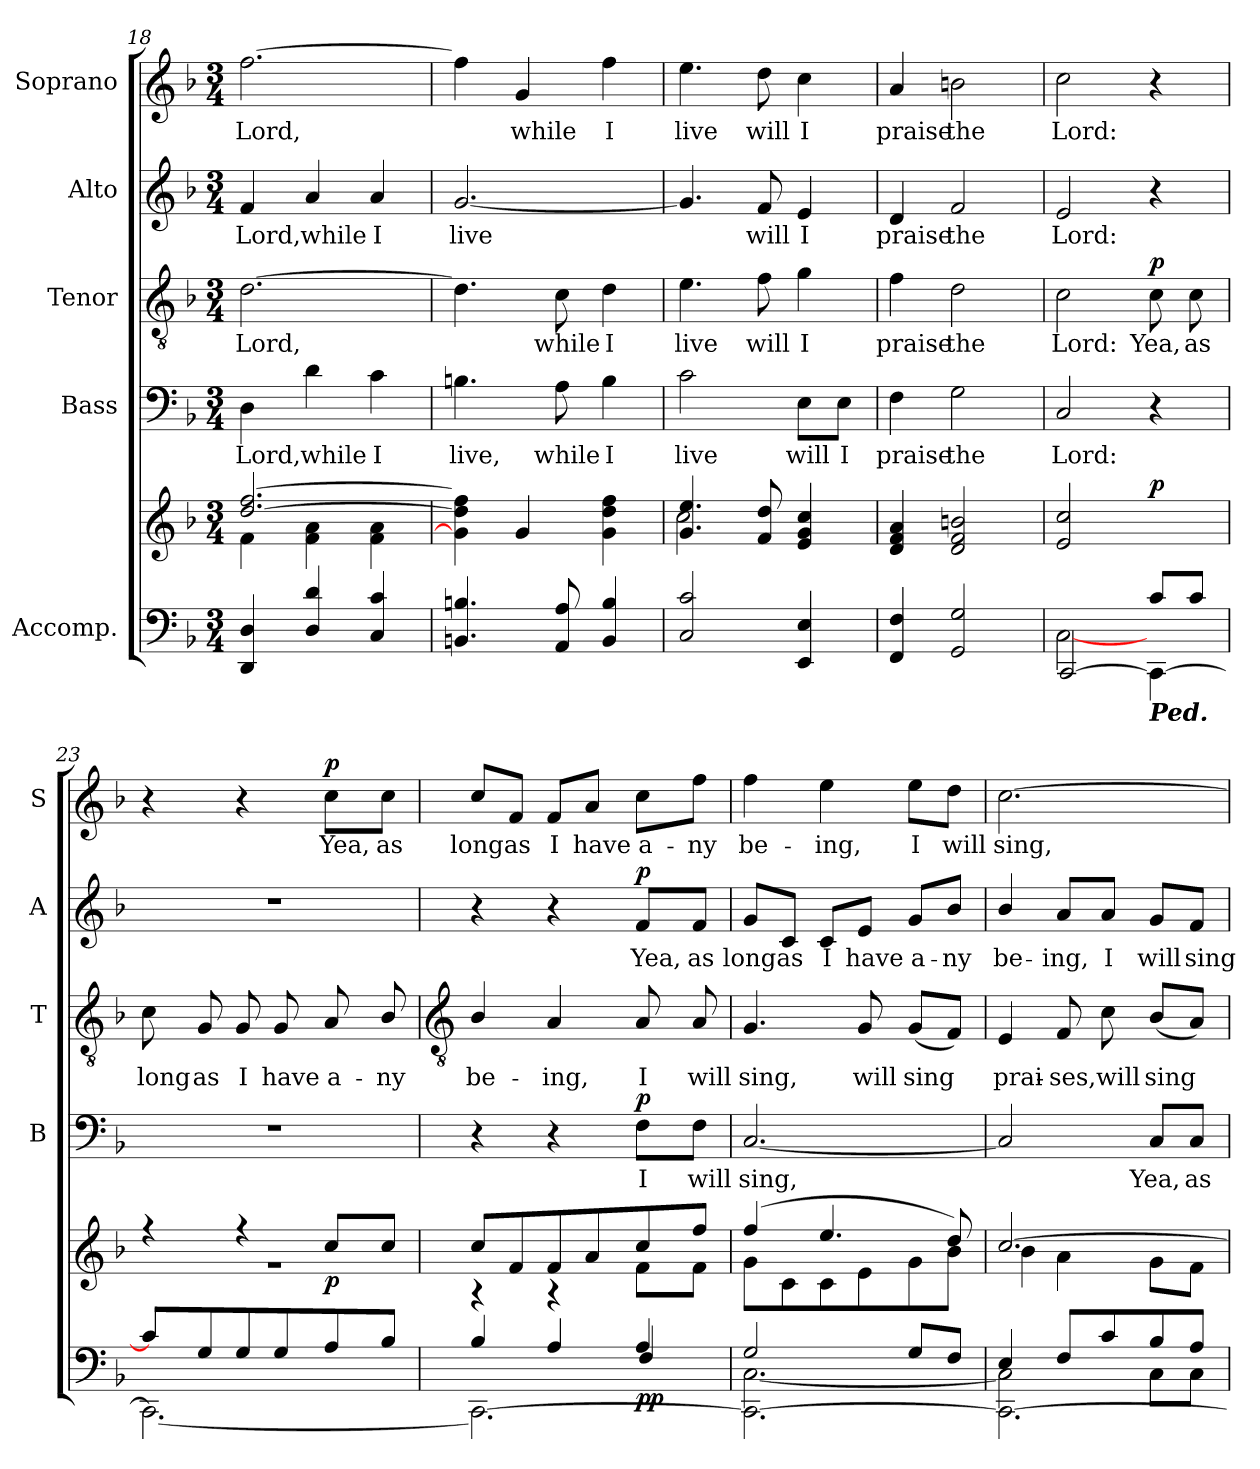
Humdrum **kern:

**kern	**kern	**dynam	**kern	**text	**dynam	**kern	**text	**dynam	**kern	**text	**dynam	**kern	**text	**dynam
*part5	*part5	*part5	*part4	*part4	*part4	*part3	*part3	*part3	*part2	*part2	*part2	*part1	*part1	*part1
*staff6	*staff5	*staff5/6	*staff4	*staff4	*staff4	*staff3	*staff3	*staff3	*staff2	*staff2	*staff2	*staff1	*staff1	*staff1
*I"Accomp.	*	*	*I"Bass	*	*	*I"Tenor	*	*	*I"Alto	*	*	*I"Soprano	*	*
*	*	*	*I'B	*	*	*I'T	*	*	*I'A	*	*	*I'S	*	*
!!LO:LB:g=z
*clefF4	*clefG2	*	*clefF4	*	*	*clefGv2	*	*	*clefG2	*	*	*clefG2	*	*
*k[b-]	*k[b-]	*	*k[b-]	*	*	*k[b-]	*	*	*k[b-]	*	*	*k[b-]	*	*
*F:	*F:	*	*F:	*	*	*F:	*	*	*F:	*	*	*F:	*	*
*M3/4	*M3/4	*	*M3/4	*	*	*M3/4	*	*	*M3/4	*	*	*M3/4	*	*
=18	=18	=18	=18	=18	=18	=18	=18	=18	=18	=18	=18	=18	=18	=18
*^	*	*	*	*	*	*	*	*	*	*	*	*	*	*
!	!LO:N:vis=1	!	!	!	!LO:LY:b	!	!	!LO:LY:b	!	!	!LO:LY:b	!	!	!LO:LY:b	!
*	*	*^	*	*	*	*	*	*	*	*	*	*	*	*	*
4DD 4D	2.ryy	[2.dd [2.ff	4f\	.	4D	Lord,	.	[2.d	Lord,	.	4f	Lord,	.	[2.ff	Lord,	.
!	!	!	!	!	!	!LO:LY:b	!	!	!	!	!	!LO:LY:b	!	!	!	!
4D 4d	.	.	4f\ 4a\	.	4d	while	.	.	.	.	4a	while	.	.	.	.
!	!	!	!	!	!	!LO:LY:b	!	!	!	!	!	!LO:LY:b	!	!	!	!
4C 4c	.	.	4f\ 4a\	.	4c	I	.	.	.	.	4a	I	.	.	.	.
=19	=19	=19	=19	=19	=19	=19	=19	=19	=19	=19	=19	=19	=19	=19	=19	=19
!	!LO:N:vis=1	!	!	!	!	!LO:LY:b	!	!	!	!	!	!LO:LY:b	!	!	!	!
4.BBn 4.Bn	2.ryy	4g] 4dd] 4ff]	4ryy	.	4.Bn	live,	.	4.d]	.	.	[2.g	live	.	4ff]	.	.
!	!	!	!	!	!	!	!	!	!	!	!	!	!	!	!LO:LY:b	!
.	.	4g	4ryy	.	.	.	.	.	.	.	.	.	.	4g	while	.
!	!	!	!	!	!	!LO:LY:b	!	!	!LO:LY:b	!	!	!	!	!	!	!
8AA 8A	.	.	.	.	8A	while	.	8c	while	.	.	.	.	.	.	.
!	!	!	!	!	!	!LO:LY:b	!	!	!LO:LY:b	!	!	!	!	!	!LO:LY:b	!
4BB 4B	.	4g 4dd 4ff	4ryy	.	4B	I	.	4d	I	.	.	.	.	4ff	I	.
=20	=20	=20	=20	=20	=20	=20	=20	=20	=20	=20	=20	=20	=20	=20	=20	=20
!	!LO:N:vis=1	!	!	!	!	!LO:LY:b	!	!	!LO:LY:b	!	!	!	!	!	!LO:LY:b	!
2C 2c	2.ryy	4.g/ 4.ee/	2cc\	.	2c	live	.	4.e	live	.	4.g]	.	.	4.ee	live	.
!	!	!	!	!	!	!	!	!	!LO:LY:b	!	!	!LO:LY:b	!	!	!LO:LY:b	!
.	.	8f/ 8dd/	.	.	.	.	.	8f	will	.	8f	will	.	8dd	will	.
!	!	!	!	!	!	!LO:LY:b	!	!	!LO:LY:b	!	!	!LO:LY:b	!	!	!LO:LY:b	!
4EE 4E	.	4e 4g 4cc	4ryy	.	8E\L	will	.	4g	I	.	4e	I	.	4cc	I	.
!	!	!	!	!	!	!LO:LY:b	!	!	!	!	!	!	!	!	!	!
.	.	.	.	.	8E\J	I	.	.	.	.	.	.	.	.	.	.
=21	=21	=21	=21	=21	=21	=21	=21	=21	=21	=21	=21	=21	=21	=21	=21	=21
!	!LO:N:vis=1	!	!LO:N:vis=1	!	!	!LO:LY:b	!	!	!LO:LY:b	!	!	!LO:LY:b	!	!	!LO:LY:b	!
4FF 4F	2.ryy	4d 4f 4a	2.ryy	.	4F	praise	.	4f	praise	.	4d	praise	.	4a	praise	.
!	!	!	!	!	!	!LO:LY:b	!	!	!LO:LY:b	!	!	!LO:LY:b	!	!	!LO:LY:b	!
2GG 2G	.	2d 2f 2bn	.	.	2G	the	.	2d	the	.	2f	the	.	2bn	the	.
=22	=22	=22	=22	=22	=22	=22	=22	=22	=22	=22	=22	=22	=22	=22	=22	=22
*	*^	*	*	*	*	*	*	*	*	*	*	*	*	*	*	*
!	!	!	!	!LO:N:vis=1	!	!	!LO:LY:b	!	!	!LO:LY:b	!	!	!LO:LY:b	!	!	!LO:LY:b	!
2ryy	[2C	[2CC/	2e 2cc	2.ryy	.	2C	Lord:	.	2c	Lord:	.	2e	Lord:	.	2cc	Lord:	.
!LO:TX:b:Bi:t=Ped.	!	!	!	!	!	!	!	!	!	!	!	!	!	!	!	!	!
!	!	!	!	!	!LO:DY:a	!	!	!	!	!LO:LY:b	!LO:DY:b	!	!	!	!	!	!
8c/L	4ryy	4CC\_	4ryy	.	p	4r	.	.	8c	Yea,	p	4r	.	.	4r	.	.
!	!	!	!	!	!	!	!	!	!	!LO:LY:b	!	!	!	!	!	!	!
8c/J	.	.	.	.	.	.	.	.	8c	as	.	.	.	.	.	.	.
*	*v	*v	*	*	*	*	*	*	*	*	*	*	*	*	*	*	*
=23	=23	=23	=23	=23	=23	=23	=23	=23	=23	=23	=23	=23	=23	=23	=23	=23
!	!	!	!LO:N:vis=1	!	!LO:N:vis=1	!	!	!	!LO:LY:b	!	!LO:N:vis=1	!	!	!	!	!
8c/L]	2.CC\_	4r	2.r	.	2.r	.	.	8c	long	.	2.r	.	.	4r	.	.
!	!	!	!	!	!	!	!	!	!LO:LY:b	!	!	!	!	!	!	!
8G/	.	.	.	.	.	.	.	8G	as	.	.	.	.	.	.	.
!	!	!	!	!	!	!	!	!	!LO:LY:b	!	!	!	!	!	!	!
8G/	.	4r	.	.	.	.	.	8G	I	.	.	.	.	4r	.	.
!	!	!	!	!	!	!	!	!	!LO:LY:b	!	!	!	!	!	!	!
8G/	.	.	.	.	.	.	.	8G	have	.	.	.	.	.	.	.
!	!	!	!	!LO:DY:b	!	!	!	!	!LO:LY:b	!	!	!	!	!	!LO:LY:b	!LO:DY:b
8A/	.	8cc/L	.	p	.	.	.	8A	a-	.	.	.	.	8cc\L	Yea,	p
!	!	!	!	!	!	!	!	!	!LO:LY:b	!	!	!	!	!	!LO:LY:b	!
8B-/J	.	8ccJ	.	.	.	.	.	8B-/	-ny	.	.	.	.	8cc\J	as	.
*v	*v	*	*	*	*	*	*	*	*	*	*	*	*	*	*	*
!!LO:LB:g=z
=24	=24	=24	=24	=24	=24	=24	=24	=24	=24	=24	=24	=24	=24	=24	=24
*	*	*	*	*	*	*	*clefGv2	*	*	*	*	*	*	*	*
*^	*	*	*	*	*	*	*	*	*	*	*	*	*	*	*
*	*^	*	*	*	*	*	*	*	*	*	*	*	*	*	*	*
!	!	!	!	!	!	!	!	!	!	!LO:LY:b	!	!	!	!	!	!LO:LY:b	!
4B-/	4ryy	2.CC\_	8cc/L	4r	.	4r	.	.	4B-/	be-	.	4r	.	.	8cc/L	long	.
!	!	!	!	!	!	!	!	!	!	!	!	!	!	!	!	!LO:LY:b	!
.	.	.	8f/	.	.	.	.	.	.	.	.	.	.	.	8f/J	as	.
!	!	!	!	!	!	!	!	!	!	!LO:LY:b	!	!	!	!	!	!LO:LY:b	!
4A/	4ryy	.	8f/	4r	.	4r	.	.	4A	-ing,	.	4r	.	.	8f/L	I	.
!	!	!	!	!	!	!	!	!	!	!	!	!	!	!	!	!LO:LY:b	!
.	.	.	8a/	.	.	.	.	.	.	.	.	.	.	.	8a/J	have	.
!	!	!	!	!	!LO:DY:b=2	!	!LO:LY:b	!	!	!LO:LY:b	!	!	!LO:LY:b	!	!	!LO:LY:b	!
!	!	!	!	!	!LO:DY:n=1:b	!	!	!LO:DY:b	!	!	!	!	!	!LO:DY:b	!	!	!
4A/	4F/	.	8cc/	8f\L	p p	8F\L	I	p	8A	I	.	8f/L	Yea,	p	8cc\L	a-	.
!	!	!	!	!	!	!	!LO:LY:b	!	!	!LO:LY:b	!	!	!LO:LY:b	!	!	!LO:LY:b	!
.	.	.	8ff/J	8f\J	.	8F\J	will	.	8A	will	.	8f/J	as	.	8ff\J	-ny	.
=25	=25	=25	=25	=25	=25	=25	=25	=25	=25	=25	=25	=25	=25	=25	=25	=25	=25
!	!	!	!	!	!	!	!LO:LY:b	!	!	!LO:LY:b	!	!	!LO:LY:b	!	!	!LO:LY:b	!
2G/	[2.C\	2.CC\_	(>4ff/	8g\L	.	[2.C	sing,	.	4.G	sing,	.	8g/L	long	.	4ff	be-	.
!	!	!	!	!	!	!	!	!	!	!	!	!	!LO:LY:b	!	!	!	!
.	.	.	.	8c\	.	.	.	.	.	.	.	8c/J	as	.	.	.	.
!	!	!	!	!	!	!	!	!	!	!	!	!	!LO:LY:b	!	!	!LO:LY:b	!
.	.	.	4.ee/	8c\	.	.	.	.	.	.	.	8c/L	I	.	4ee	-ing,	.
!	!	!	!	!	!	!	!	!	!	!LO:LY:b	!	!	!LO:LY:b	!	!	!	!
.	.	.	.	8e\	.	.	.	.	8G	will	.	8e/J	have	.	.	.	.
!	!	!	!	!	!	!	!	!	!	!LO:LY:b	!	!	!LO:LY:b	!	!	!LO:LY:b	!
8G/L	.	.	.	8g\	.	.	.	.	(<8GL	sing	.	8g/L	a-	.	8ee\L	I	.
!	!	!	!	!	!	!	!	!	!	!	!	!	!LO:LY:b	!	!	!LO:LY:b	!
8F/J	.	.	8dd/)	8b-/J	.	.	.	.	8FJ)	.	.	8b-/J	-ny	.	8dd\J	will	.
=26	=26	=26	=26	=26	=26	=26	=26	=26	=26	=26	=26	=26	=26	=26	=26	=26	=26
!	!	!	!	!	!	!	!	!	!	!LO:LY:b	!	!	!LO:LY:b	!	!	!LO:LY:b	!
4E/	2C\]	2.CC\_	[2.cc/	4b-\	.	2C]	.	.	4E	prai-	.	4b-/	be-	.	[2.cc	sing,	.
!	!	!	!	!	!	!	!	!	!	!LO:LY:b	!	!	!LO:LY:b	!	!	!	!
8F/L	.	.	.	4a\	.	.	.	.	8F	-ses,	.	8a/L	-ing,	.	.	.	.
!	!	!	!	!	!	!	!	!	!	!LO:LY:b	!	!	!LO:LY:b	!	!	!	!
8c/	.	.	.	.	.	.	.	.	8c	will	.	8a/J	I	.	.	.	.
!	!	!	!	!	!	!	!LO:LY:b	!	!	!LO:LY:b	!	!	!LO:LY:b	!	!	!	!
8B-/	8C\L	.	.	8g\L	.	8C/L	Yea,	.	(<8B-/L	sing	.	8g/L	will	.	.	.	.
!	!	!	!	!	!	!	!LO:LY:b	!	!	!	!	!	!LO:LY:b	!	!	!	!
8A/J	8C\J	.	.	8f\J	.	8C/J	as	.	8AJ)	.	.	8f/J	sing	.	.	.	.
*v	*v	*v	*	*	*	*	*	*	*	*	*	*	*	*	*	*	*
*	*v	*v	*	*	*	*	*	*	*	*	*	*	*	*	*
=	=	=	=	=	=	=	=	=	=	=	=	=	=	=
*-	*-	*-	*-	*-	*-	*-	*-	*-	*-	*-	*-	*-	*-	*-
